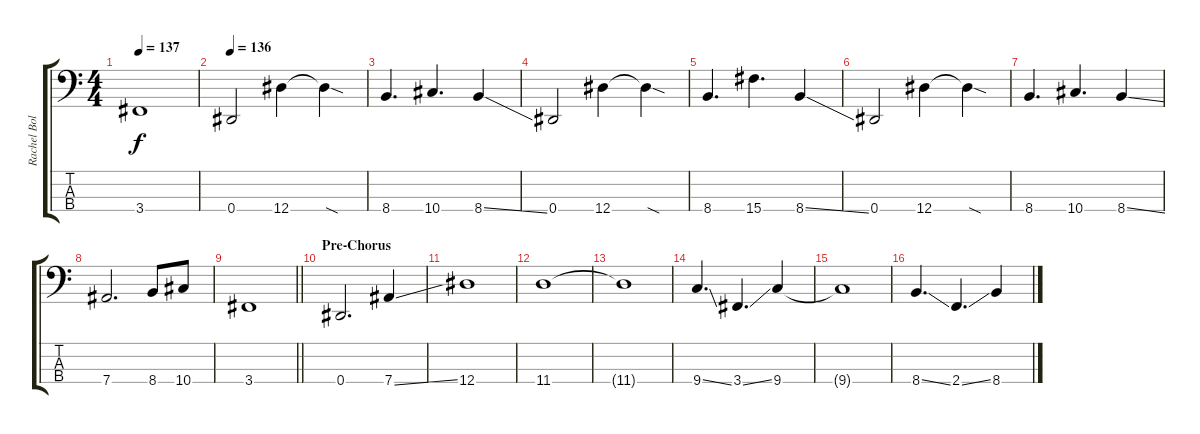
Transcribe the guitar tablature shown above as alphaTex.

\track ("Rachel Bolan (Bass)" "Rachel Bol") {instrument electricbasspick}
\staff {score tabs}
\tuning (Gb2 Db2 Ab1 Eb1) {hide}
\ts (4 4)
\tempo 137
\clef f4
\ks c
3.4.1{dy f} |
\tempo 136
0.4.2 12.4.4 12.4{sod t}.4 |
8.4.4{d} 10.4.4{d} 8.4{ss}.4 |
0.4.2 12.4.4 12.4{sod t}.4 |
8.4.4{d} 15.4.4{d} 8.4{ss}.4 |
0.4.2 12.4.4 12.4{sod t}.4 |
8.4.4{d} 10.4.4{d} 8.4{ss}.4 |
7.4.2{d} 8.4.8 10.4.8 |
\barLineRight lightlight
3.4.1 |
\section ("" "Pre-Chorus")
0.4.2{d} 7.4{ss}.4 |
12.4.1 |
11.4.1 |
11.4{t}.1 |
9.4{ss}.4{d} 3.4{ss}.4{d} 9.4.4 |
9.4{t}.1 |
8.4{ss}.4{d} 2.4{ss}.4{d} 8.4.4
